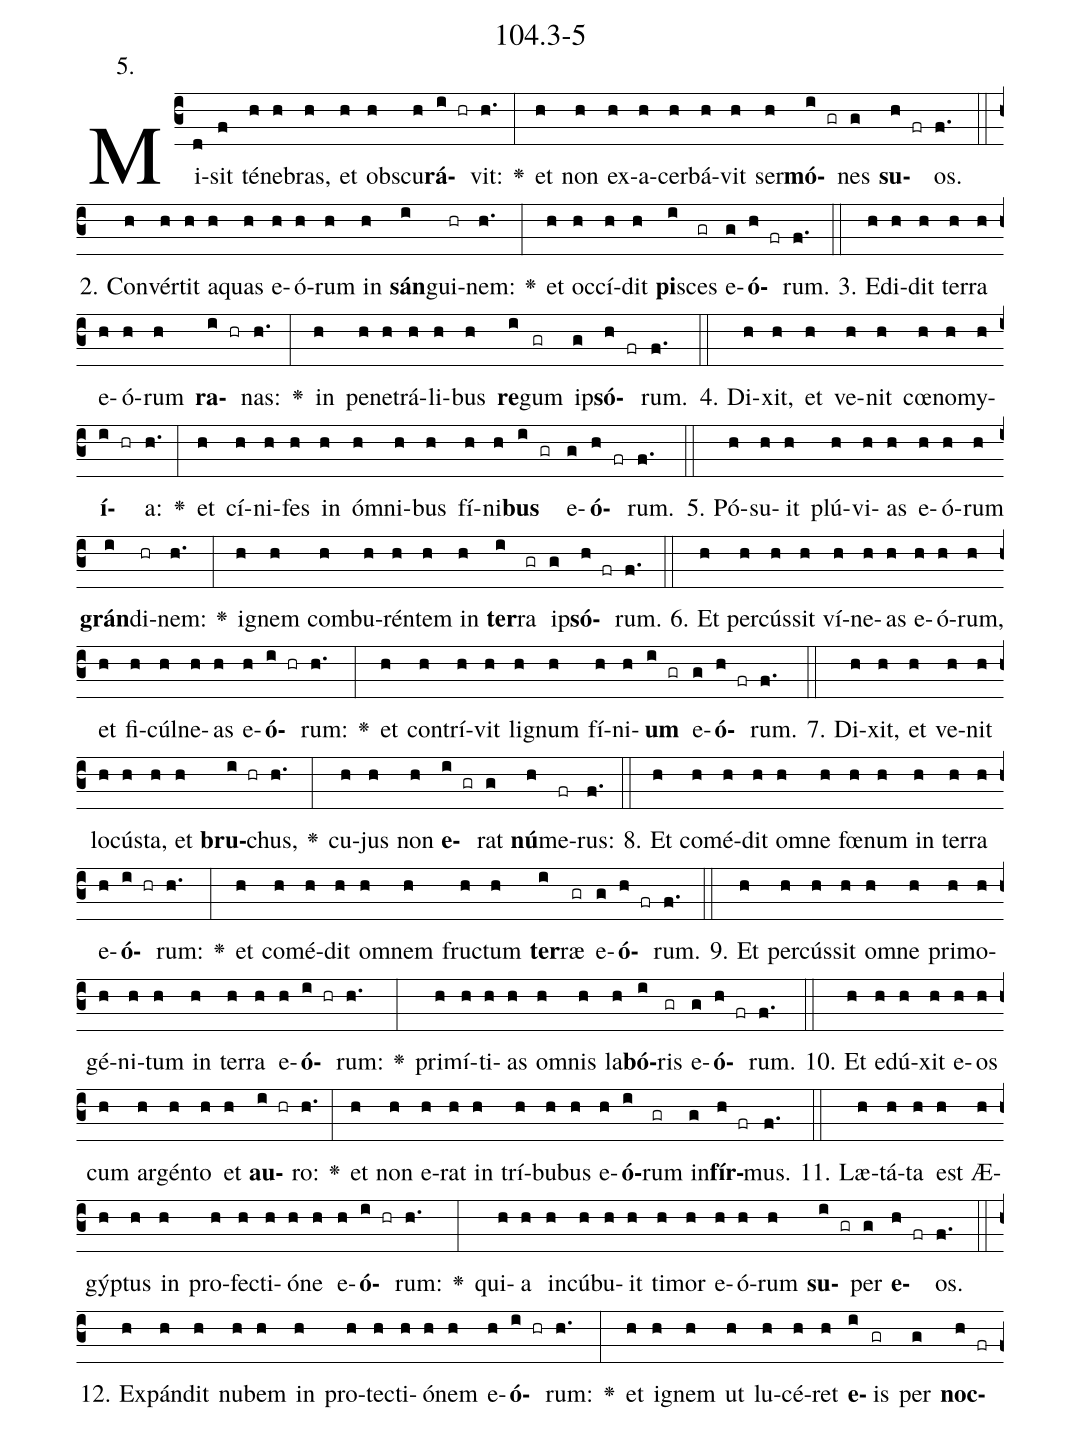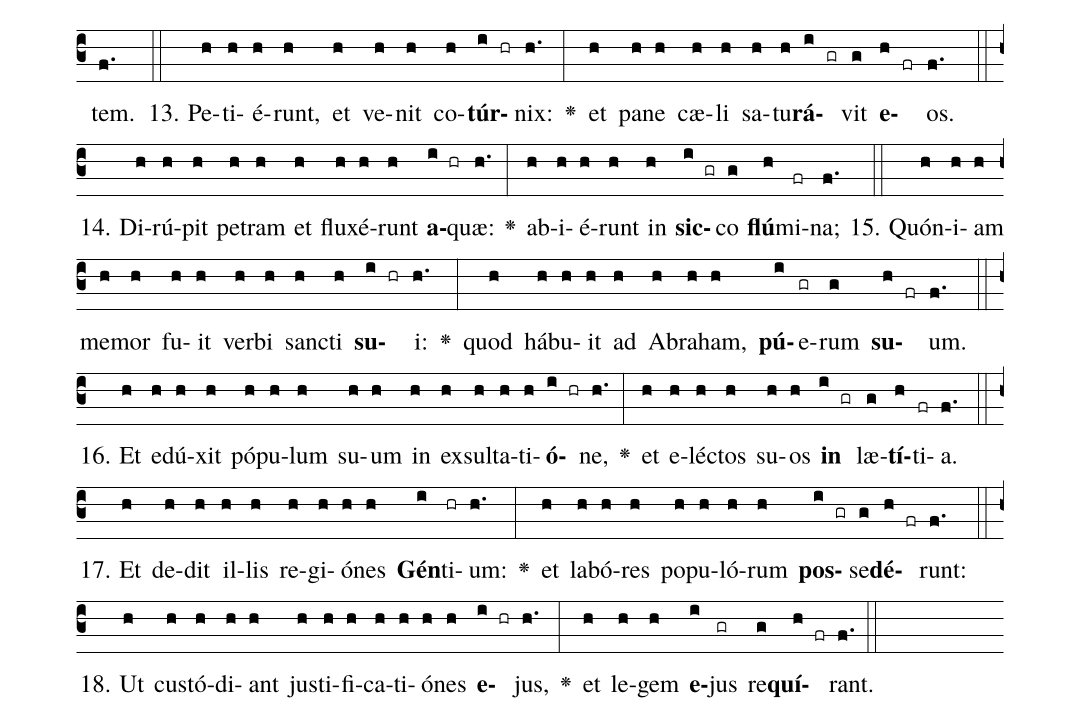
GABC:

name: 104.3-5;
annotation: 5.;
%%
(c3)Mi(d)sit(f) té(h)ne(h)bras,(h) et(h) obs(h)cu(h)<b>rá</b>(i hr)vit:(h.) <v>\greheightstar</v>(:) et(h) non(h) ex(h)a(h)cer(h)bá(h)vit(h) ser(h)<b>mó</b>(i gr)nes(g) <b>su</b>(h fr)os.(f.) (::)
2. Con(h)vér(h)tit(h) a(h)quas(h) e(h)ó(h)rum(h) in(h) <b>sán</b>(i)gui(hr)nem:(h.) <v>\greheightstar</v>(:) et(h) oc(h)cí(h)dit(h) <b>pi</b>(i)sces(gr) e(g)<b>ó</b>(h fr)rum.(f.) (::)
3. E(h)di(h)dit(h) ter(h)ra(h) e(h)ó(h)rum(h) <b>ra</b>(i hr)nas:(h.) <v>\greheightstar</v>(:) in(h) pe(h)ne(h)trá(h)li(h)bus(h) <b>re</b>(i)gum(gr) ip(g)<b>só</b>(h fr)rum.(f.) (::)
4. Di(h)xit,(h) et(h) ve(h)nit(h) cœ(h)no(h)my(h)<b>í</b>(i hr)a:(h.) <v>\greheightstar</v>(:) et(h) cí(h)ni(h)fes(h) in(h) óm(h)ni(h)bus(h) fí(h)ni(h)<b>bus</b>(i gr) e(g)<b>ó</b>(h fr)rum.(f.) (::)
5. Pó(h)su(h)it(h) plú(h)vi(h)as(h) e(h)ó(h)rum(h) <b>grán</b>(i)di(hr)nem:(h.) <v>\greheightstar</v>(:) i(h)gnem(h) com(h)bu(h)rén(h)tem(h) in(h) <b>ter</b>(i)ra(gr) ip(g)<b>só</b>(h fr)rum.(f.) (::)
6. Et(h) per(h)cús(h)sit(h) ví(h)ne(h)as(h) e(h)ó(h)rum,(h) et(h) fi(h)cúl(h)ne(h)as(h) e(h)<b>ó</b>(i hr)rum:(h.) <v>\greheightstar</v>(:) et(h) con(h)trí(h)vit(h) li(h)gnum(h) fí(h)ni(h)<b>um</b>(i gr) e(g)<b>ó</b>(h fr)rum.(f.) (::)
7. Di(h)xit,(h) et(h) ve(h)nit(h) lo(h)cús(h)ta,(h) et(h) <b>bru</b>(i hr)chus,(h.) <v>\greheightstar</v>(:) cu(h)jus(h) non(h) <b>e</b>(i gr)rat(g) <b>nú</b>(h)me(fr)rus:(f.) (::)
8. Et(h) com(h)é(h)dit(h) om(h)ne(h) fœ(h)num(h) in(h) ter(h)ra(h) e(h)<b>ó</b>(i hr)rum:(h.) <v>\greheightstar</v>(:) et(h) com(h)é(h)dit(h) om(h)nem(h) fruc(h)tum(h) <b>ter</b>(i)ræ(gr) e(g)<b>ó</b>(h fr)rum.(f.) (::)
9. Et(h) per(h)cús(h)sit(h) om(h)ne(h) pri(h)mo(h)gé(h)ni(h)tum(h) in(h) ter(h)ra(h) e(h)<b>ó</b>(i hr)rum:(h.) <v>\greheightstar</v>(:) pri(h)mí(h)ti(h)as(h) om(h)nis(h) la(h)<b>bó</b>(i)ris(gr) e(g)<b>ó</b>(h fr)rum.(f.) (::)
10. Et(h) e(h)dú(h)xit(h) e(h)os(h) cum(h) ar(h)gén(h)to(h) et(h) <b>au</b>(i hr)ro:(h.) <v>\greheightstar</v>(:) et(h) non(h) e(h)rat(h) in(h) trí(h)bu(h)bus(h) e(h)<b>ó</b>(i)rum(gr) in(g)<b>fír</b>(h fr)mus.(f.) (::)
11. Læ(h)tá(h)ta(h) est(h) Æ(h)gýp(h)tus(h) in(h) pro(h)fec(h)ti(h)ó(h)ne(h) e(h)<b>ó</b>(i hr)rum:(h.) <v>\greheightstar</v>(:) qui(h)a(h) in(h)cú(h)bu(h)it(h) ti(h)mor(h) e(h)ó(h)rum(h) <b>su</b>(i gr)per(g) <b>e</b>(h fr)os.(f.) (::)
12. Ex(h)pán(h)dit(h) nu(h)bem(h) in(h) pro(h)tec(h)ti(h)ó(h)nem(h) e(h)<b>ó</b>(i hr)rum:(h.) <v>\greheightstar</v>(:) et(h) i(h)gnem(h) ut(h) lu(h)cé(h)ret(h) <b>e</b>(i)is(gr) per(g) <b>noc</b>(h fr)tem.(f.) (::)
13. Pe(h)ti(h)é(h)runt,(h) et(h) ve(h)nit(h) co(h)<b>túr</b>(i hr)nix:(h.) <v>\greheightstar</v>(:) et(h) pa(h)ne(h) cæ(h)li(h) sa(h)tu(h)<b>rá</b>(i gr)vit(g) <b>e</b>(h fr)os.(f.) (::)
14. Di(h)rú(h)pit(h) pe(h)tram(h) et(h) flu(h)xé(h)runt(h) <b>a</b>(i hr)quæ:(h.) <v>\greheightstar</v>(:) ab(h)i(h)é(h)runt(h) in(h) <b>sic</b>(i gr)co(g) <b>flú</b>(h)mi(fr)na;(f.) (::)
15. Quón(h)i(h)am(h) me(h)mor(h) fu(h)it(h) ver(h)bi(h) sanc(h)ti(h) <b>su</b>(i hr)i:(h.) <v>\greheightstar</v>(:) quod(h) há(h)bu(h)it(h) ad(h) A(h)bra(h)ham,(h) <b>pú</b>(i)e(gr)rum(g) <b>su</b>(h fr)um.(f.) (::)
16. Et(h) e(h)dú(h)xit(h) pó(h)pu(h)lum(h) su(h)um(h) in(h) ex(h)sul(h)ta(h)ti(h)<b>ó</b>(i hr)ne,(h.) <v>\greheightstar</v>(:) et(h) e(h)léc(h)tos(h) su(h)os(h) <b>in</b>(i gr) læ(g)<b>tí</b>(h)ti(fr)a.(f.) (::)
17. Et(h) de(h)dit(h) il(h)lis(h) re(h)gi(h)ó(h)nes(h) <b>Gén</b>(i)ti(hr)um:(h.) <v>\greheightstar</v>(:) et(h) la(h)bó(h)res(h) po(h)pu(h)ló(h)rum(h) <b>pos</b>(i gr)se(g)<b>dé</b>(h fr)runt:(f.) (::)
18. Ut(h) cus(h)tó(h)di(h)ant(h) jus(h)ti(h)fi(h)ca(h)ti(h)ó(h)nes(h) <b>e</b>(i hr)jus,(h.) <v>\greheightstar</v>(:) et(h) le(h)gem(h) <b>e</b>(i)jus(gr) re(g)<b>quí</b>(h fr)rant.(f.) (::)
